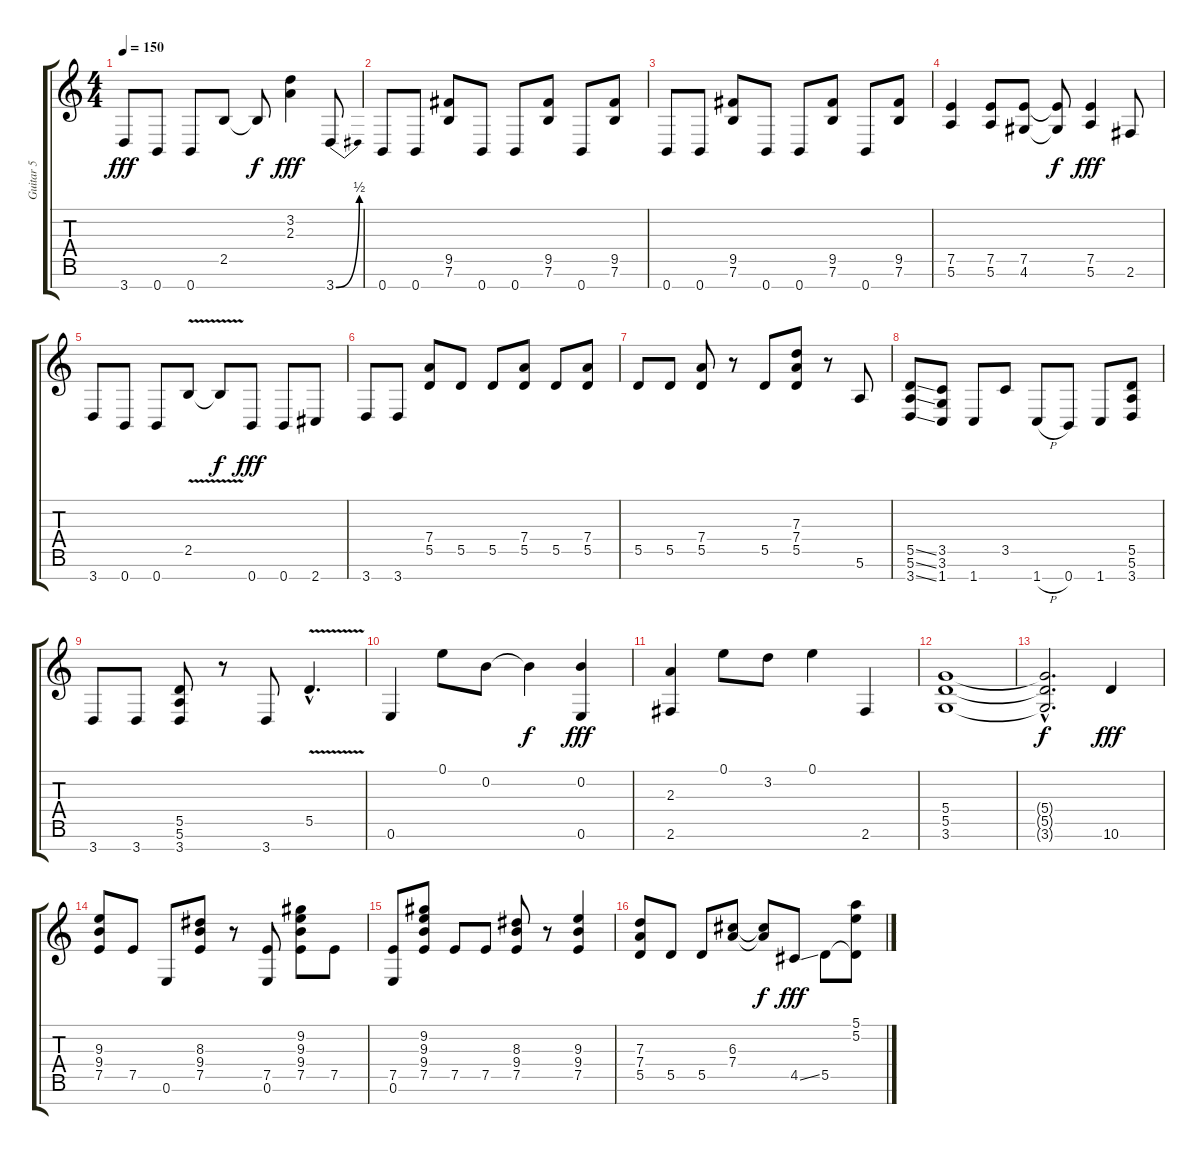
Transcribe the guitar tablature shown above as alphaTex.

\track ("Guitar 5" "Guitar 5") {instrument distortionguitar}
\staff {score tabs}
\tuning (E4 B3 G3 D3 A2 E2 B1) {hide}
\ts (4 4)
\tempo 150
\clef g2
\ks c
3.7.8{dy fff} 0.7.8 0.7.8 2.5.8 2.5{t}.8{dy f} (3.2 2.3).4{dy fff} 3.7{be (bend 0 0 60 2)}.8 |
0.7.8 0.7.8 (9.5 7.6).8 0.7.8 0.7.8 (9.5 7.6).8 0.7.8 (9.5 7.6).8 |
0.7.8 0.7.8 (9.5 7.6).8 0.7.8 0.7.8 (9.5 7.6).8 0.7.8 (9.5 7.6).8 |
(7.5 5.6).4 (7.5 5.6).8 (7.5 4.6).8 (7.5{t} 4.6{t}).8{dy f} (7.5 5.6).4{dy fff} 2.6.8 |
3.7.8 0.7.8 0.7.8 2.5{v}.8 2.5{t}.8{dy f} 0.7.8{dy fff} 0.7.8 2.7.8 |
3.7.8 3.7.8 (7.4 5.5).8 5.5.8 5.5.8 (7.4 5.5).8 5.5.8 (7.4 5.5).8 |
5.5.8 5.5.8 (7.4 5.5).8 r.8 5.5.8 (7.3 7.4 5.5).8 r.8 5.6.8 |
(5.5{ss} 5.6{ss} 3.7{ss}).8 (3.5 3.6 1.7).8 1.7.8 3.5.8 1.7{h}.8 0.7.8 1.7.8 (5.5 5.6 3.7).8 |
3.7.8 3.7.8 (5.5 5.6 3.7).8 r.8 3.7.8 5.5{v hac}.4{d} |
0.6.4 0.1.8 0.2.8 0.2{t}.4{dy f} (0.2 0.6).4{dy fff} |
(2.3 2.6).4 0.1.8 3.2.8 0.1.4 2.6.4 |
(5.4 5.5 3.6).1 |
(5.4{hac t} 5.5{hac t} 3.6{hac t}).2{d dy f} 10.6.4{dy fff} |
(9.3 9.4 7.5).8 7.5.8 0.6.8 (8.3 9.4 7.5).8 r.8 (7.5 0.6).8 (9.2 9.3 9.4 7.5).8 7.5.8 |
(7.5 0.6).8 (9.2 9.3 9.4 7.5).8 7.5.8 7.5.8 (8.3 9.4 7.5).8 r.8 (9.3 9.4 7.5).4 |
(7.3 7.4 5.5).8 5.5.8 5.5.8 (6.3 7.4).8 (6.3{t} 7.4{t}).8{dy f} 4.5{ss}.8{dy fff} 5.5.8 (5.1 5.2 5.5{t}).8
